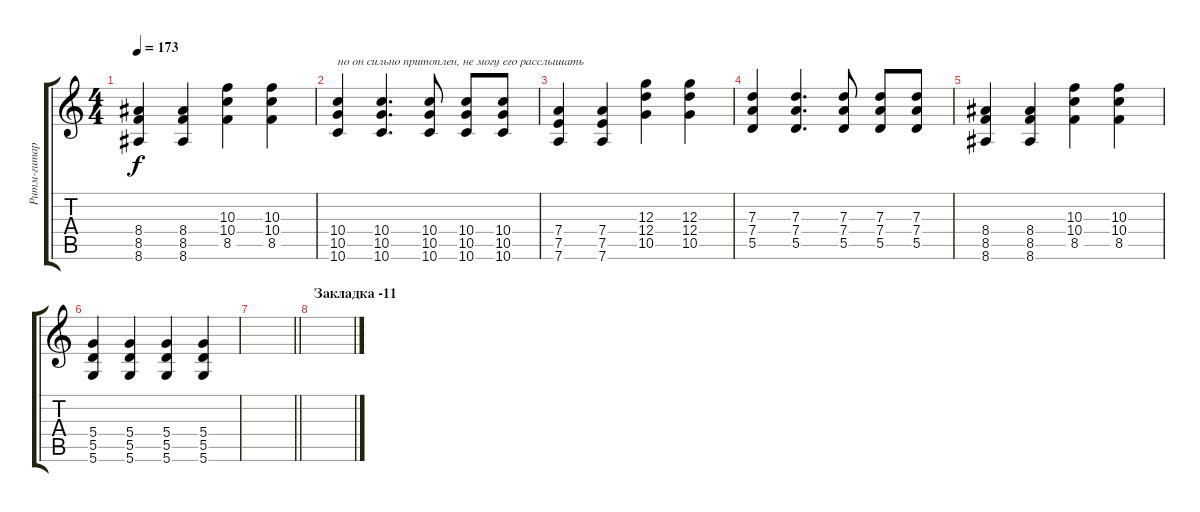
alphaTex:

\track ("Ритм-гитара" "Ритм-гитар") {instrument distortionguitar}
\staff {score tabs}
\tuning (E4 B3 G3 D3 A2 D2) {hide}
\ts (4 4)
\tempo 173
\clef g2
\ks aminor
(8.4 8.5 8.6).4{dy f} (8.4 8.5 8.6).4 (10.3 10.4 8.5).4 (10.3 10.4 8.5).4 |
(10.4 10.5 10.6).4{txt "но он сильно притоплен, не могу его расслышать"} (10.4 10.5 10.6).4{d} (10.4 10.5 10.6).8 (10.4 10.5 10.6).8 (10.4 10.5 10.6).8 |
(7.4 7.5 7.6).4 (7.4 7.5 7.6).4 (12.3 12.4 10.5).4 (12.3 12.4 10.5).4 |
(7.3 7.4 5.5).4 (7.3 7.4 5.5).4{d} (7.3 7.4 5.5).8 (7.3 7.4 5.5).8 (7.3 7.4 5.5).8 |
(8.4 8.5 8.6).4 (8.4 8.5 8.6).4 (10.3 10.4 8.5).4 (10.3 10.4 8.5).4 |
(5.4 5.5 5.6).4 (5.4 5.5 5.6).4 (5.4 5.5 5.6).4 (5.4 5.5 5.6).4 |
\barLineRight lightlight
|
\section ("" "Закладка -11")
